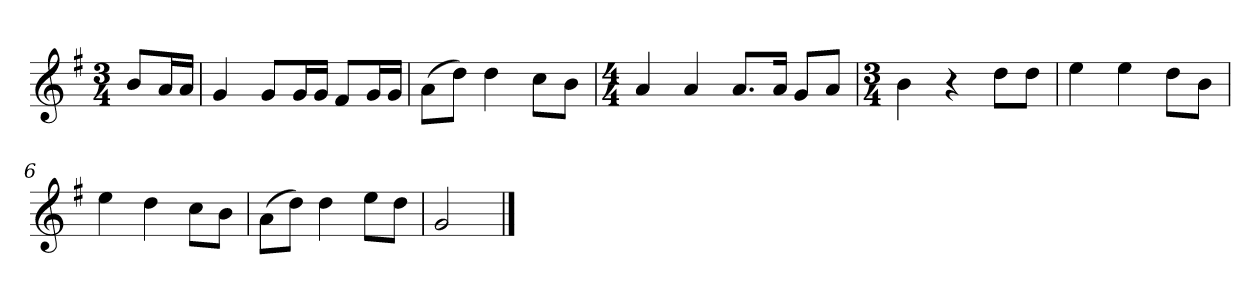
**kern
*part1
*staff1
*k[f#]
*M3/4
*MM120
=
8bL
16aL
16aJJ
=1
4g
8gL
16gL
16gJJ
8f#L
16gL
16gJJ
=2
(8aL
8ddJ)
4dd
8ccL
8bJ
=3
*M4/4
4a
4a
8.aL
16aJk
8gL
8aJ
=4
*M3/4
4b
4r
8ddL
8ddJ
=5
4ee
4ee
8ddL
8bJ
=6
4ee
4dd
8ccL
8bJ
=7
(8aL
8ddJ)
4dd
8eeL
8ddJ
=8
2g
==
*-
